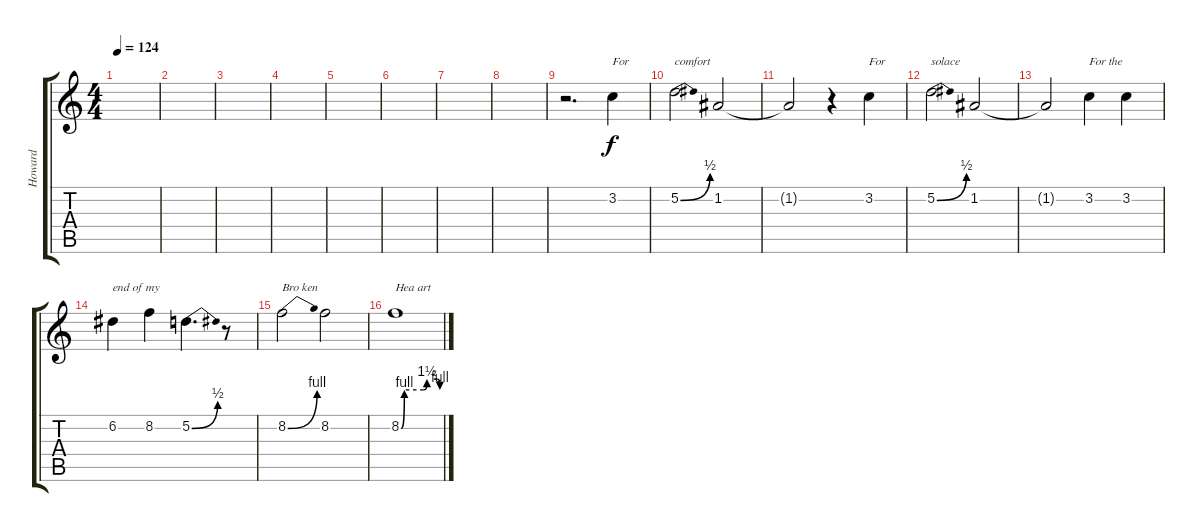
\track ("Howard " "Howard ") {solo instrument distortionguitar}
\staff {score tabs}
\tuning (D4 A3 F3 C3 G2 C2) {hide}
\ts (4 4)
\tempo 124
\clef g2
\ks c
|
|
|
|
|
|
|
|
r.2{d} 3.2.4{txt "For"} |
5.2{be (bend 0 0 60 2)}.2{txt "comfort"} 1.2.2 |
1.2{t}.2 r.4 3.2.4{txt "For"} |
5.2{be (bend 0 0 60 2)}.2{txt "solace"} 1.2.2 |
1.2{t}.2 3.2.4{txt "For the"} 3.2.4 |
6.2.4{txt "end of my"} 8.2.4 5.2{be (bend 0 0 60 2)}.4{d} r.8 |
8.2{be (bend 0 0 60 4)}.2{txt "Bro ken"} 8.2.2 |
8.2{be (custom 0 0 5 4 35 4 40 6 56 6 60 4)}.1{txt "Hea art"}
